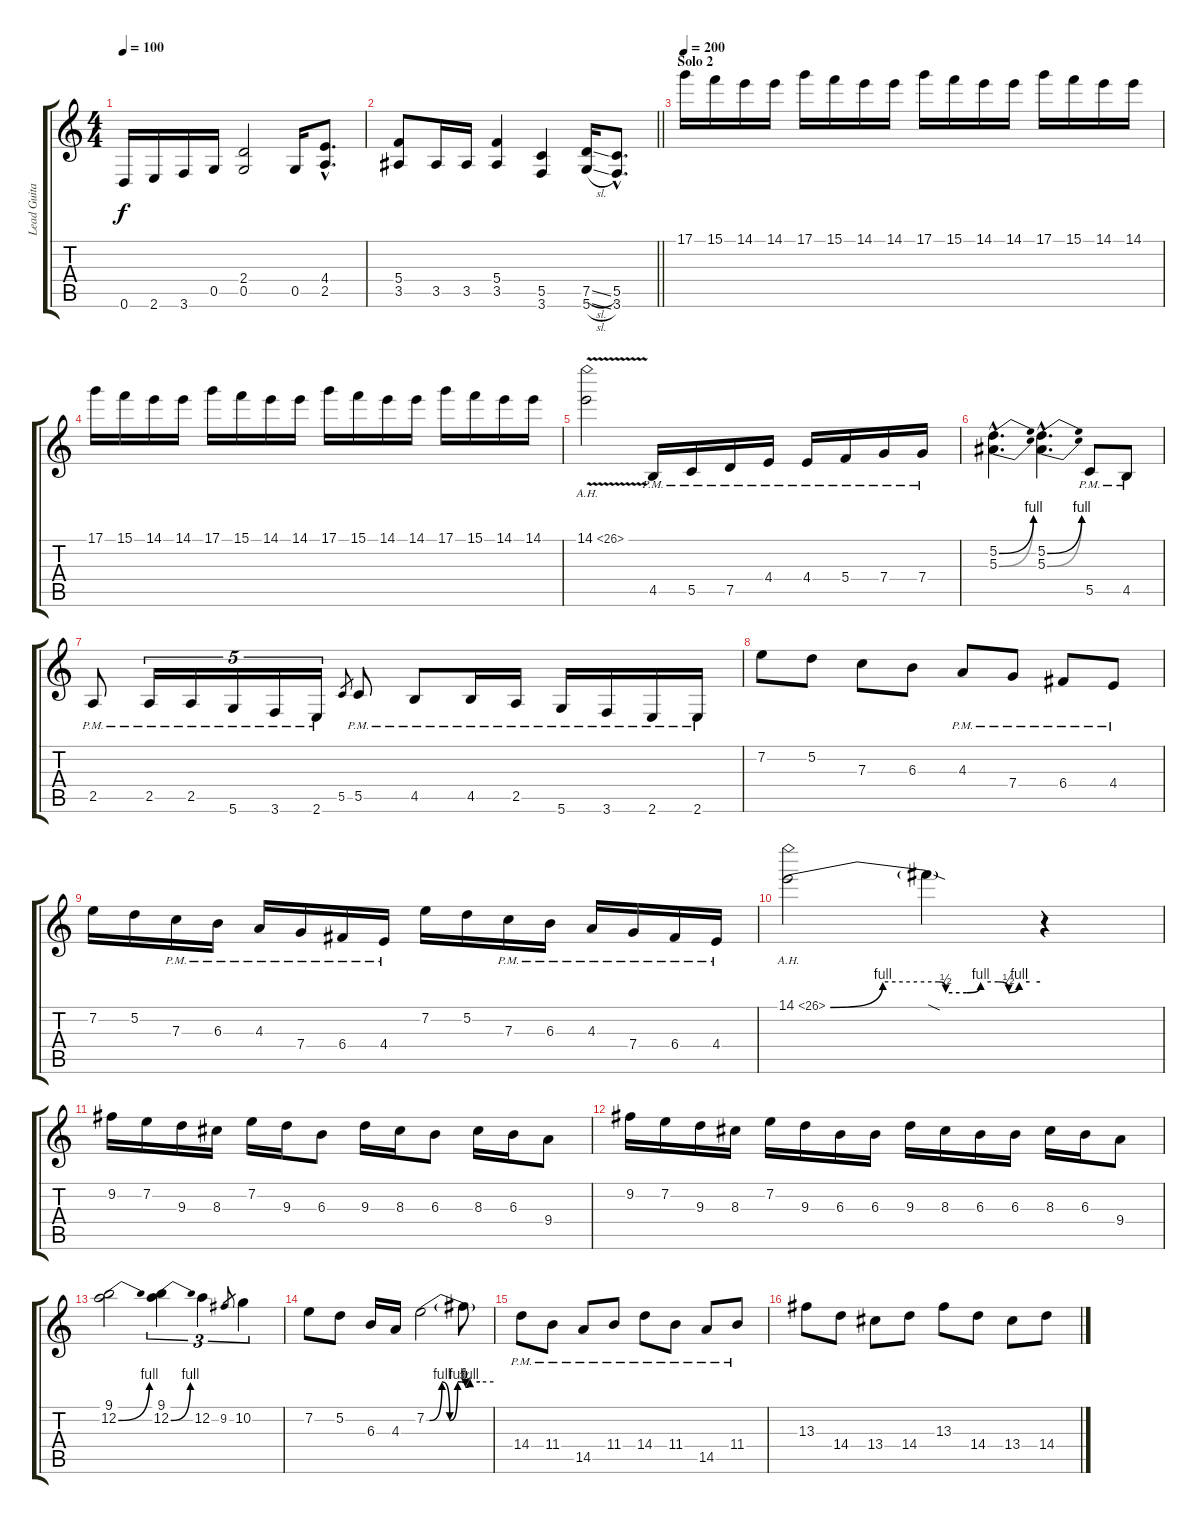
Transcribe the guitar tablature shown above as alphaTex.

\track ("Lead Guitar (Sami)" "Lead Guita") {instrument distortionguitar}
\staff {score tabs}
\tuning (D4 A3 F3 C3 G2 D2) {hide}
\ts (4 4)
\tempo 100
\clef g2
\ks c
0.6.16{dy f} 2.6.16 3.6.16 0.5.16 (2.4 0.5).2 0.5.16 (4.4{hac} 2.5{hac}).8{d} |
\barLineRight lightlight
(5.4 3.5).8 3.5.16 3.5.16 (5.4 3.5).4 (5.5 3.6).4 (7.5{sl} 5.6{sl}).16 (5.5{hac} 3.6{hac}).8{d} |
\section ("" "Solo 2")
\tempo 200
17.1.16 15.1.16 14.1.16 14.1.16 17.1.16 15.1.16 14.1.16 14.1.16 17.1.16 15.1.16 14.1.16 14.1.16 17.1.16 15.1.16 14.1.16 14.1.16 |
17.1.16 15.1.16 14.1.16 14.1.16 17.1.16 15.1.16 14.1.16 14.1.16 17.1.16 15.1.16 14.1.16 14.1.16 17.1.16 15.1.16 14.1.16 14.1.16 |
14.1{ah 12 v}.2 4.5{pm}.16 5.5{pm}.16 7.5{pm}.16 4.4{pm}.16 4.4{pm}.16 5.4{pm}.16 7.4{pm}.16 7.4{pm}.16 |
(5.2{be (bend 0 0 60 4) hac} 5.3{be (bend 0 0 60 4) hac}).4{d} (5.2{be (bend 0 0 60 4) hac} 5.3{be (bend 0 0 60 4) hac}).4{d} 5.5{pm}.8 4.5{pm}.8 |
2.5{pm}.8 2.5{pm}.16{tu (5 4)} 2.5{pm}.16{tu (5 4)} 5.6{pm}.16{tu (5 4)} 3.6{pm}.16{tu (5 4)} 2.6{pm}.16{tu (5 4)} 5.5.8{gr} 5.5{pm}.8 4.5{pm}.8 4.5{pm}.16 2.5{pm}.16 5.6{pm}.16 3.6{pm}.16 2.6{pm}.16 2.6{pm}.16 |
7.2.8 5.2.8 7.3.8 6.3.8 4.3{pm}.8 7.4{pm}.8 6.4{pm}.8 4.4{pm}.8 |
7.2.16 5.2.16 7.3{pm}.16 6.3{pm}.16 4.3{pm}.16 7.4{pm}.16 6.4{pm}.16 4.4{pm}.16 7.2.16 5.2.16 7.3{pm}.16 6.3{pm}.16 4.3{pm}.16 7.4{pm}.16 6.4{pm}.16 4.4{pm}.16 |
14.1{be (custom 0 0 15 4 31 4 33 2 39 2 43 4 48 4 51 2 54 4 57 4 60 4) ah 12}.2 14.1{sod t}.4 r.4 |
9.2.16 7.2.16 9.3.16 8.3.16 7.2.16 9.3.16 6.3.8 9.3.16 8.3.16 6.3.8 8.3.16 6.3.16 9.4.8 |
9.2.16 7.2.16 9.3.16 8.3.16 7.2.16 9.3.16 6.3.16 6.3.16 9.3.16 8.3.16 6.3.16 6.3.16 8.3.16 6.3.16 9.4.8 |
(9.1 12.2{be (bend 0 0 60 4)}).2 (9.1 12.2{be (bend 0 0 60 4)}).4{tu (3 2)} 12.2.4{tu (3 2)} 9.2.8{gr} 10.2.4{tu (3 2)} |
7.2.8 5.2.8 6.3.16 4.3.16 7.2{be (custom 0 0 3 0 14 4 21 0 28 4 31 4 35 3 39 4 48 4 60 4)}.2 7.2{t}.8 |
14.4{pm}.8 11.4{pm}.8 14.5{pm}.8 11.4{pm}.8 14.4{pm}.8 11.4{pm}.8 14.5{pm}.8 11.4{pm}.8 |
13.3.8 14.4.8 13.4.8 14.4.8 13.3.8 14.4.8 13.4.8 14.4.8
